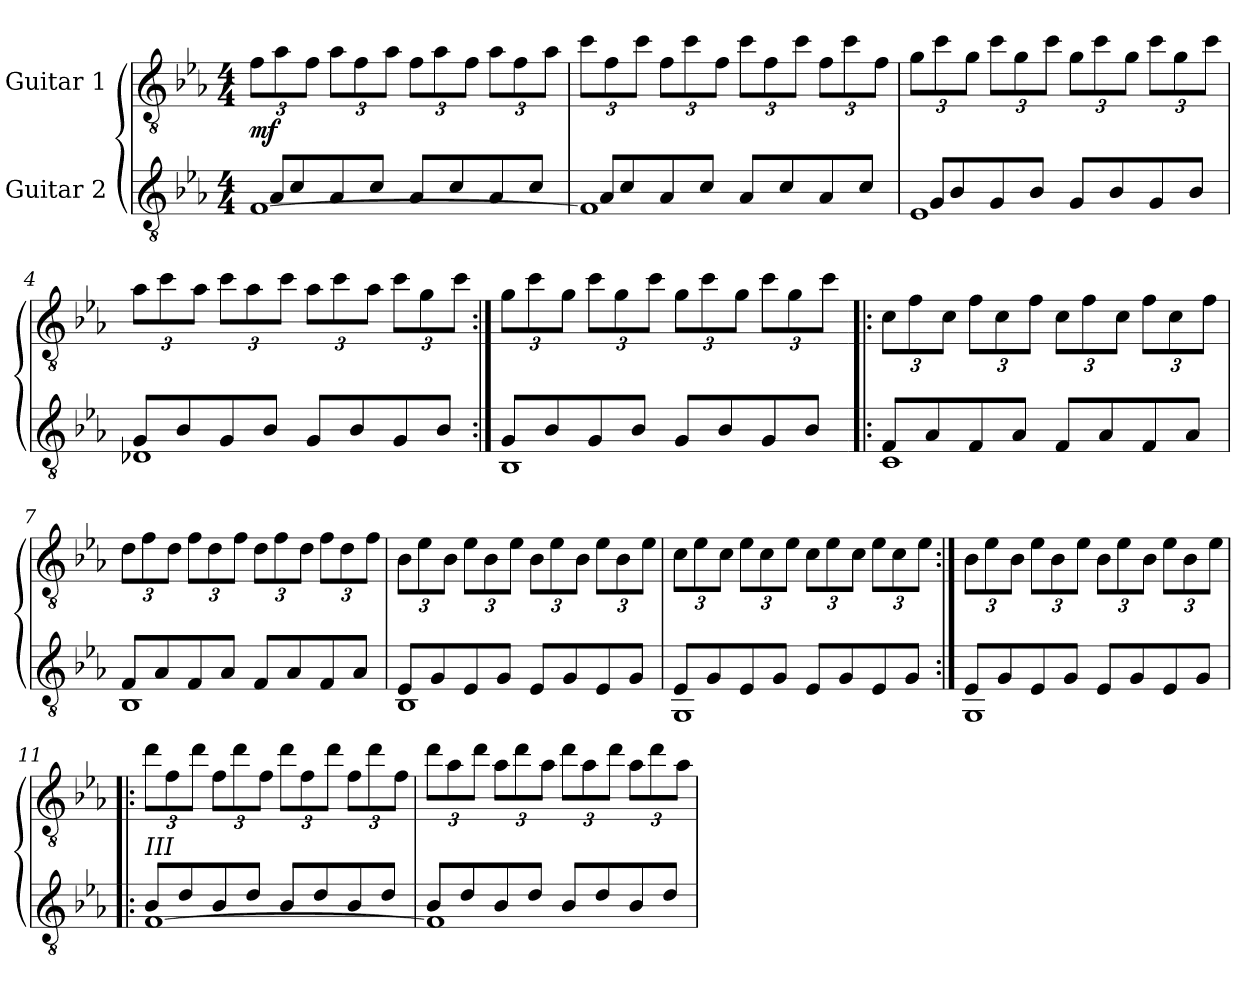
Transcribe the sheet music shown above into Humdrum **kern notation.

**kern	**kern	**dynam
*part2	*part1	*part1
*staff2	*staff1	*staff1
*I"Guitar 2	*I"Guitar 1	*
*clefGv2	*clefGv2	*
*k[b-e-a-]	*k[b-e-a-]	*
*M4/4	*M4/4	*
*MM92	*MM92	*
=1	=1	=1
*^	*	*
*	*	*Xbrackettup	*
!	!	!	!LO:DY:b
[1F	8A-/L	12f\L	mf
.	.	12a-\	.
.	8c/	.	.
.	.	12f\J	.
.	8A-/	12a-\L	.
.	.	12f\	.
.	8c/J	.	.
.	.	12a-\J	.
.	8A-/L	12f\L	.
.	.	12a-\	.
.	8c/	.	.
.	.	12f\J	.
.	8A-/	12a-\L	.
.	.	12f\	.
.	8c/J	.	.
.	.	12a-\J	.
=2	=2	=2	=2
1F]	8A-/L	12cc\L	.
.	.	12f\	.
.	8c/	.	.
.	.	12cc\J	.
.	8A-/	12f\L	.
.	.	12cc\	.
.	8c/J	.	.
.	.	12f\J	.
.	8A-/L	12cc\L	.
.	.	12f\	.
.	8c/	.	.
.	.	12cc\J	.
.	8A-/	12f\L	.
.	.	12cc\	.
.	8c/J	.	.
.	.	12f\J	.
!!LO:LB:g=z
=3	=3	=3	=3
1E-	8G/L	12g\L	.
.	.	12cc\	.
.	8B-/	.	.
.	.	12g\J	.
.	8G/	12cc\L	.
.	.	12g\	.
.	8B-/J	.	.
.	.	12cc\J	.
.	8G/L	12g\L	.
.	.	12cc\	.
.	8B-/	.	.
.	.	12g\J	.
.	8G/	12cc\L	.
.	.	12g\	.
.	8B-/J	.	.
.	.	12cc\J	.
=4	=4	=4	=4
1D-X	8G/L	12a-\L	.
.	.	12cc\	.
.	8B-/	.	.
.	.	12a-\J	.
.	8G/	12cc\L	.
.	.	12a-\	.
.	8B-/J	.	.
.	.	12cc\J	.
.	8G/L	12a-\L	.
.	.	12cc\	.
.	8B-/	.	.
.	.	12a-\J	.
.	8G/	12cc\L	.
.	.	12g\	.
.	8B-/J	.	.
.	.	12cc\J	.
!!LO:LB:g=z
=5:|!	=5:|!	=5:|!	=5:|!
1BB-	8G/L	12g\L	.
.	.	12cc\	.
.	8B-/	.	.
.	.	12g\J	.
.	8G/	12cc\L	.
.	.	12g\	.
.	8B-/J	.	.
.	.	12cc\J	.
.	8G/L	12g\L	.
.	.	12cc\	.
.	8B-/	.	.
.	.	12g\J	.
.	8G/	12cc\L	.
.	.	12g\	.
.	8B-/J	.	.
.	.	12cc\J	.
=6!|:	=6!|:	=6!|:	=6!|:
1C	8F/L	12c\L	.
.	.	12f\	.
.	8A-/	.	.
.	.	12c\J	.
.	8F/	12f\L	.
.	.	12c\	.
.	8A-/J	.	.
.	.	12f\J	.
.	8F/L	12c\L	.
.	.	12f\	.
.	8A-/	.	.
.	.	12c\J	.
.	8F/	12f\L	.
.	.	12c\	.
.	8A-/J	.	.
.	.	12f\J	.
=7	=7	=7	=7
1BB-	8F/L	12d\L	.
.	.	12f\	.
.	8A-/	.	.
.	.	12d\J	.
.	8F/	12f\L	.
.	.	12d\	.
.	8A-/J	.	.
.	.	12f\J	.
.	8F/L	12d\L	.
.	.	12f\	.
.	8A-/	.	.
.	.	12d\J	.
.	8F/	12f\L	.
.	.	12d\	.
.	8A-/J	.	.
.	.	12f\J	.
!!LO:LB:g=z
=8	=8	=8	=8
1BB-	8E-/L	12B-\L	.
.	.	12e-\	.
.	8G/	.	.
.	.	12B-\J	.
.	8E-/	12e-\L	.
.	.	12B-\	.
.	8G/J	.	.
.	.	12e-\J	.
.	8E-/L	12B-\L	.
.	.	12e-\	.
.	8G/	.	.
.	.	12B-\J	.
.	8E-/	12e-\L	.
.	.	12B-\	.
.	8G/J	.	.
.	.	12e-\J	.
=9	=9	=9	=9
1GG	8E-/L	12c\L	.
.	.	12e-\	.
.	8G/	.	.
.	.	12c\J	.
.	8E-/	12e-\L	.
.	.	12c\	.
.	8G/J	.	.
.	.	12e-\J	.
.	8E-/L	12c\L	.
.	.	12e-\	.
.	8G/	.	.
.	.	12c\J	.
.	8E-/	12e-\L	.
.	.	12c\	.
.	8G/J	.	.
.	.	12e-\J	.
=10:|!	=10:|!	=10:|!	=10:|!
1GG	8E-/L	12B-\L	.
.	.	12e-\	.
.	8G/	.	.
.	.	12B-\J	.
.	8E-/	12e-\L	.
.	.	12B-\	.
.	8G/J	.	.
.	.	12e-\J	.
.	8E-/L	12B-\L	.
.	.	12e-\	.
.	8G/	.	.
.	.	12B-\J	.
.	8E-/	12e-\L	.
.	.	12B-\	.
.	8G/J	.	.
.	.	12e-\J	.
!!LO:LB:g=z
=11!|:	=11!|:	=11!|:	=11!|:
!LO:TX:a:i:t=III	!	!	!
[1F	8B-/L	12dd\L	.
.	.	12f\	.
.	8d/	.	.
.	.	12dd\J	.
.	8B-/	12f\L	.
.	.	12dd\	.
.	8d/J	.	.
.	.	12f\J	.
.	8B-/L	12dd\L	.
.	.	12f\	.
.	8d/	.	.
.	.	12dd\J	.
.	8B-/	12f\L	.
.	.	12dd\	.
.	8d/J	.	.
.	.	12f\J	.
=12	=12	=12	=12
1F]	8B-/L	12dd\L	.
.	.	12a-\	.
.	8d/	.	.
.	.	12dd\J	.
.	8B-/	12a-\L	.
.	.	12dd\	.
.	8d/J	.	.
.	.	12a-\J	.
.	8B-/L	12dd\L	.
.	.	12a-\	.
.	8d/	.	.
.	.	12dd\J	.
.	8B-/	12a-\L	.
.	.	12dd\	.
.	8d/J	.	.
.	.	12a-\J	.
*v	*v	*	*
=	=	=
*-	*-	*-
